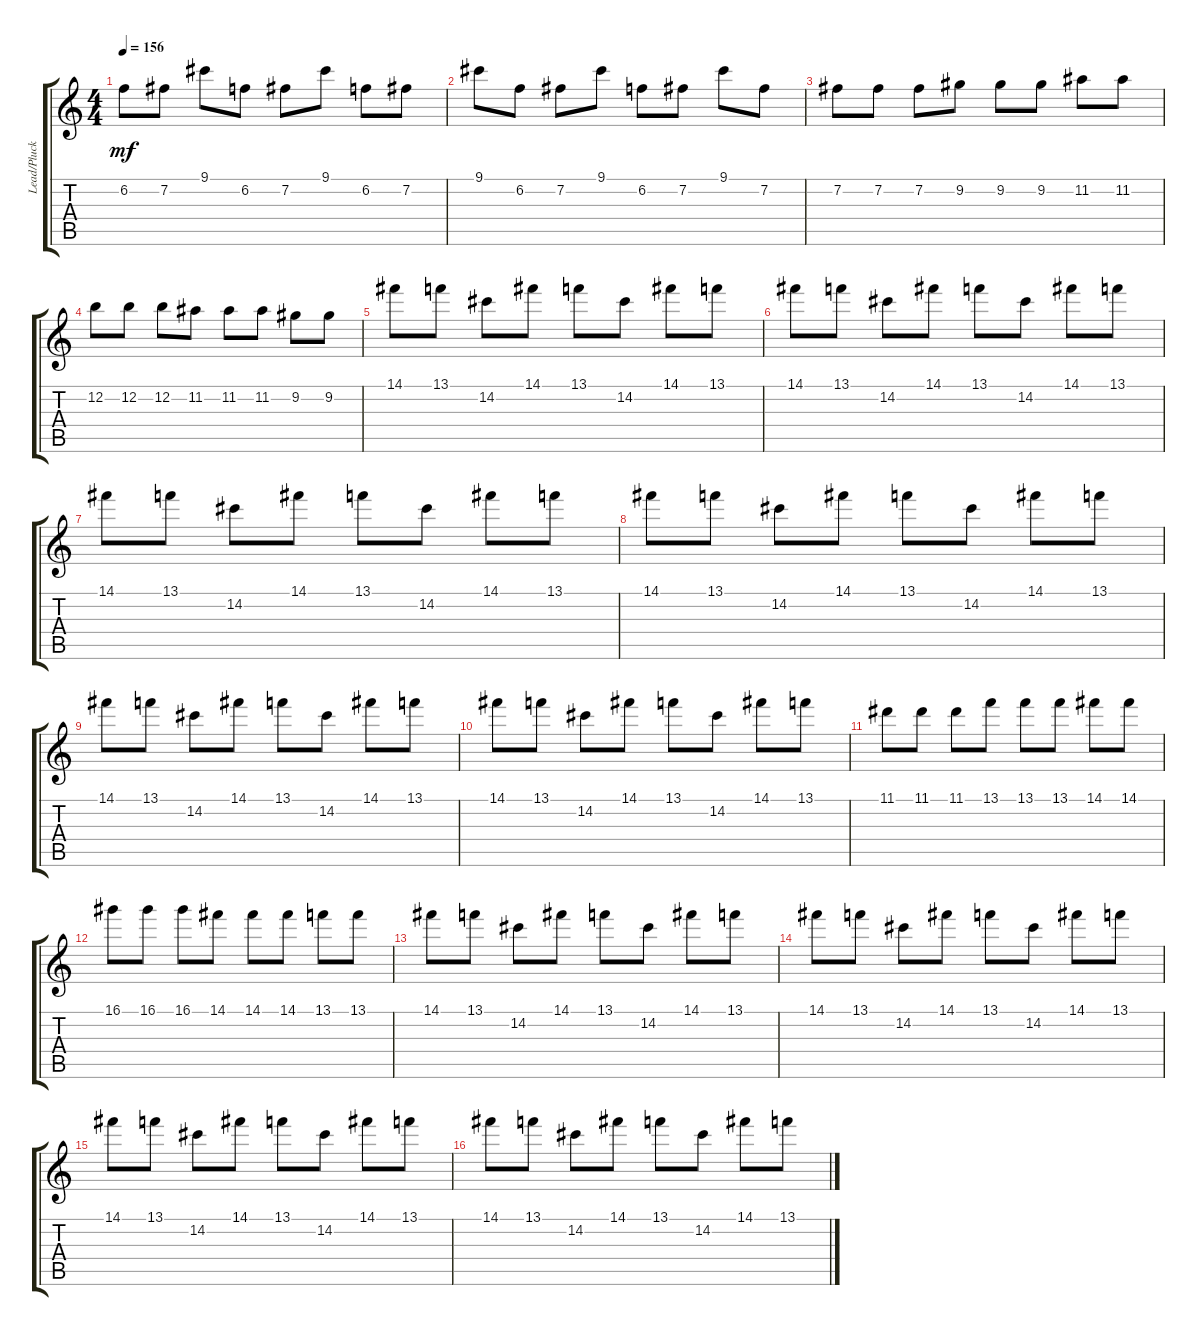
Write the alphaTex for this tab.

\track ("Lead/Pluck Guitar" "Lead/Pluck") {instrument overdrivenguitar}
\staff {score tabs}
\tuning (E4 B3 G3 D3 A2 E2) {hide}
\ts (4 4)
\tempo 156
\clef g2
\ks c
6.2.8{dy mf} 7.2.8 9.1.8 6.2.8 7.2.8 9.1.8 6.2.8 7.2.8 |
9.1.8 6.2.8 7.2.8 9.1.8 6.2.8 7.2.8 9.1.8 7.2.8 |
7.2.8 7.2.8 7.2.8 9.2.8 9.2.8 9.2.8 11.2.8 11.2.8 |
12.2.8 12.2.8 12.2.8 11.2.8 11.2.8 11.2.8 9.2.8 9.2.8 |
14.1.8 13.1.8 14.2.8 14.1.8 13.1.8 14.2.8 14.1.8 13.1.8 |
14.1.8 13.1.8 14.2.8 14.1.8 13.1.8 14.2.8 14.1.8 13.1.8 |
14.1.8 13.1.8 14.2.8 14.1.8 13.1.8 14.2.8 14.1.8 13.1.8 |
14.1.8 13.1.8 14.2.8 14.1.8 13.1.8 14.2.8 14.1.8 13.1.8 |
14.1.8 13.1.8 14.2.8 14.1.8 13.1.8 14.2.8 14.1.8 13.1.8 |
14.1.8 13.1.8 14.2.8 14.1.8 13.1.8 14.2.8 14.1.8 13.1.8 |
11.1.8 11.1.8 11.1.8 13.1.8 13.1.8 13.1.8 14.1.8 14.1.8 |
16.1.8 16.1.8 16.1.8 14.1.8 14.1.8 14.1.8 13.1.8 13.1.8 |
14.1.8 13.1.8 14.2.8 14.1.8 13.1.8 14.2.8 14.1.8 13.1.8 |
14.1.8 13.1.8 14.2.8 14.1.8 13.1.8 14.2.8 14.1.8 13.1.8 |
14.1.8 13.1.8 14.2.8 14.1.8 13.1.8 14.2.8 14.1.8 13.1.8 |
14.1.8 13.1.8 14.2.8 14.1.8 13.1.8 14.2.8 14.1.8 13.1.8
